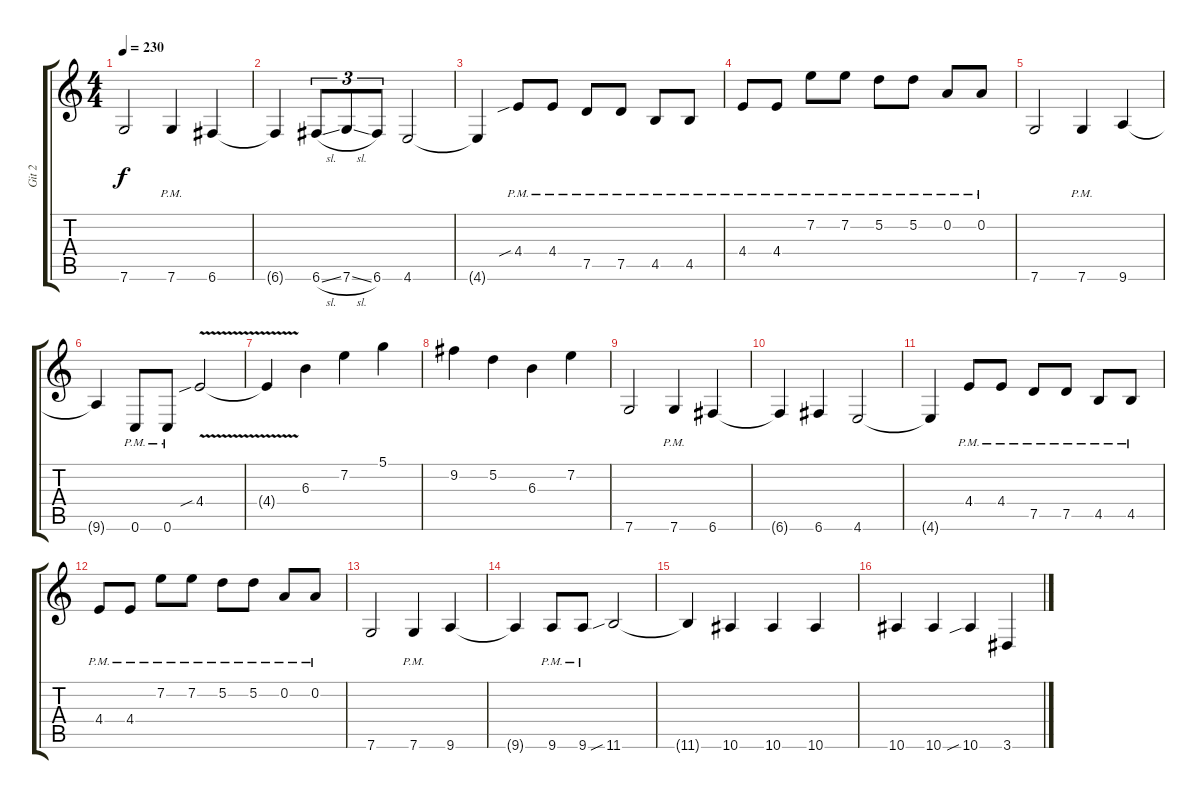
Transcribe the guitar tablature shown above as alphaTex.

\track ("Git 2" "Git 2") {instrument overdrivenguitar}
\staff {score tabs}
\tuning (D4 A3 F3 C3 G2 C2) {hide}
\ts (4 4)
\tempo 230
\clef g2
\ks c
7.6.2{dy f} 7.6{pm}.4 6.6.4 |
6.6{t}.4 6.6{sl}.8{tu (3 2)} 7.6{sl}.8{tu (3 2)} 6.6.8{tu (3 2)} 4.6.2 |
4.6{t}.4 4.4{sib pm}.8 4.4{pm}.8 7.5{pm}.8 7.5{pm}.8 4.5{pm}.8 4.5{pm}.8 |
4.4{pm}.8 4.4{pm}.8 7.2{pm}.8 7.2{pm}.8 5.2{pm}.8 5.2{pm}.8 0.2{pm}.8 0.2{pm}.8 |
7.6.2 7.6{pm}.4 9.6.4 |
9.6{t}.4 0.6{pm}.8 0.6{pm}.8 4.4{v sib}.2 |
4.4{t}.4 6.3.4 7.2.4 5.1.4 |
9.2.4 5.2.4 6.3.4 7.2.4 |
7.6.2 7.6{pm}.4 6.6.4 |
6.6{t}.4 6.6.4 4.6.2 |
4.6{t}.4 4.4{pm}.8 4.4{pm}.8 7.5{pm}.8 7.5{pm}.8 4.5{pm}.8 4.5{pm}.8 |
4.4{pm}.8 4.4{pm}.8 7.2{pm}.8 7.2{pm}.8 5.2{pm}.8 5.2{pm}.8 0.2{pm}.8 0.2{pm}.8 |
7.6.2 7.6{pm}.4 9.6.4 |
9.6{t}.4 9.6{pm}.8 9.6{pm}.8 11.6{sib}.2 |
11.6{t}.4 10.6.4 10.6.4 10.6.4 |
10.6.4 10.6.4 10.6{sib}.4 3.6.4
